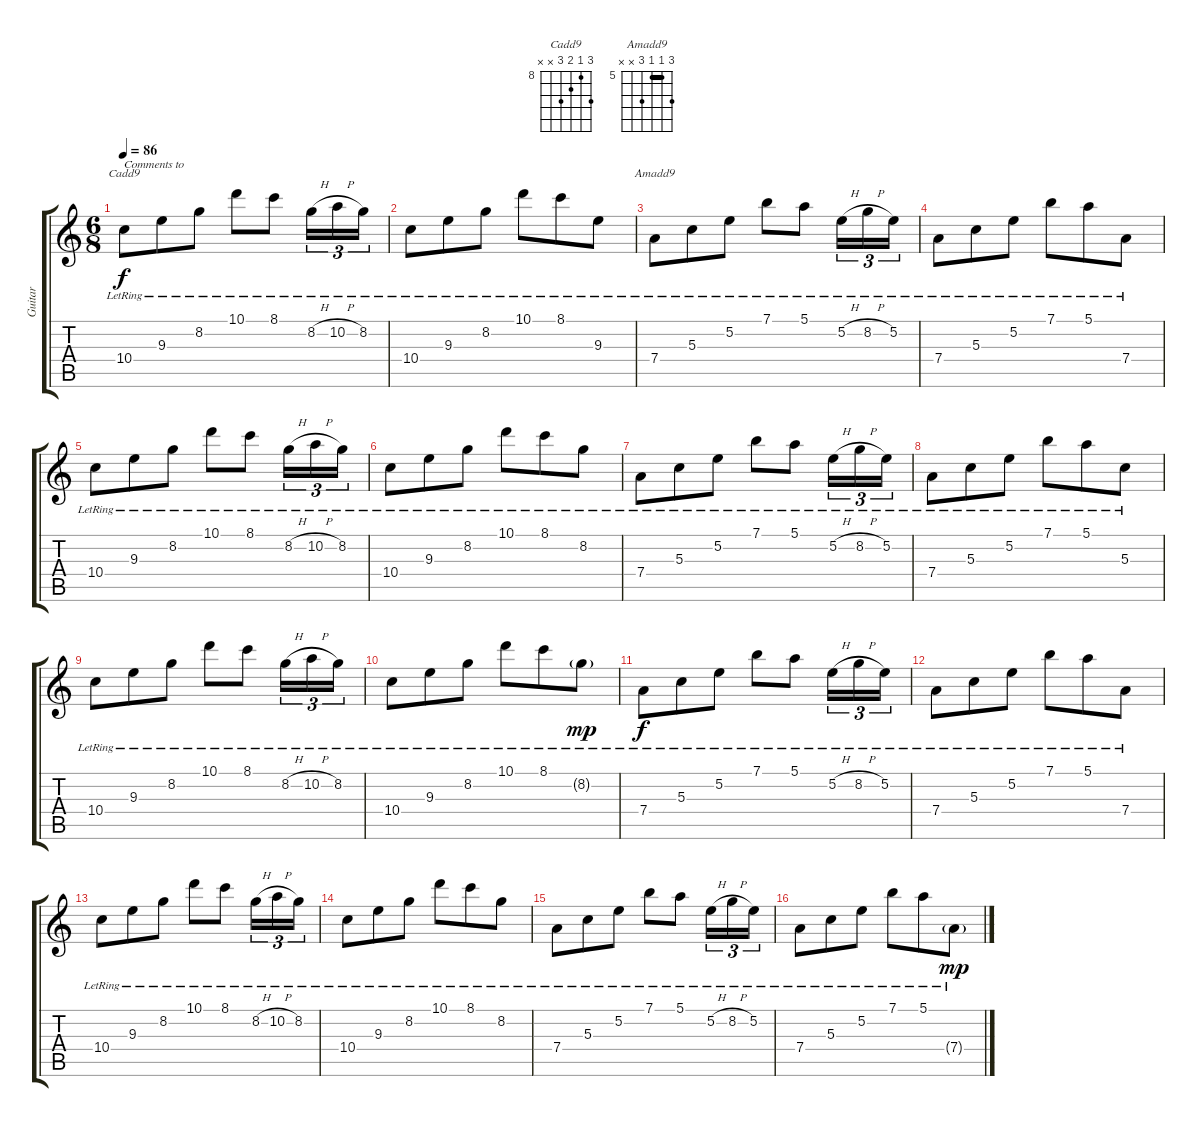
\track ("Guitar" "Guitar") {instrument electricguitarjazz}
\staff {score tabs}
\tuning (E4 B3 G3 D3 A2 E2) {hide}
\chord ("Cadd9" 10 8 9 10 x x) {firstfret 8 barre 8}
\chord ("Amadd9" 7 5 5 7 x x) {firstfret 5 barre 5}
\ts (6 8)
\tempo 86
\clef g2
\ks c
10.4{lr}.8{ch "Cadd9" txt "Comments to" dy f instrument electricguitarjazz} 9.3{lr}.8 8.2{lr}.8 10.1{lr}.8 8.1{lr}.8 8.2{h lr}.16{tu (3 2)} 10.2{h lr}.16{tu (3 2)} 8.2{lr}.16{tu (3 2)} |
10.4{lr}.8 9.3{lr}.8 8.2{lr}.8 10.1{lr}.8 8.1{lr}.8 9.3{lr}.8 |
7.4{lr}.8{ch "Amadd9"} 5.3{lr}.8 5.2{lr}.8 7.1{lr}.8 5.1{lr}.8 5.2{h lr}.16{tu (3 2)} 8.2{h lr}.16{tu (3 2)} 5.2{lr}.16{tu (3 2)} |
7.4{lr}.8 5.3{lr}.8 5.2{lr}.8 7.1{lr}.8 5.1{lr}.8 7.4{lr}.8 |
10.4{lr}.8 9.3{lr}.8 8.2{lr}.8 10.1{lr}.8 8.1{lr}.8 8.2{h lr}.16{tu (3 2)} 10.2{h lr}.16{tu (3 2)} 8.2{lr}.16{tu (3 2)} |
10.4{lr}.8 9.3{lr}.8 8.2{lr}.8 10.1{lr}.8 8.1{lr}.8 8.2{lr}.8 |
7.4{lr}.8 5.3{lr}.8 5.2{lr}.8 7.1{lr}.8 5.1{lr}.8 5.2{h lr}.16{tu (3 2)} 8.2{h lr}.16{tu (3 2)} 5.2{lr}.16{tu (3 2)} |
7.4{lr}.8 5.3{lr}.8 5.2{lr}.8 7.1{lr}.8 5.1{lr}.8 5.3{lr}.8 |
10.4{lr}.8 9.3{lr}.8 8.2{lr}.8 10.1{lr}.8 8.1{lr}.8 8.2{h lr}.16{tu (3 2)} 10.2{h lr}.16{tu (3 2)} 8.2{lr}.16{tu (3 2)} |
10.4{lr}.8 9.3{lr}.8 8.2{lr}.8 10.1{lr}.8 8.1{lr}.8 8.2{g lr}.8{dy mp} |
7.4{lr}.8{dy f} 5.3{lr}.8 5.2{lr}.8 7.1{lr}.8 5.1{lr}.8 5.2{h lr}.16{tu (3 2)} 8.2{h lr}.16{tu (3 2)} 5.2{lr}.16{tu (3 2)} |
7.4{lr}.8 5.3{lr}.8 5.2{lr}.8 7.1{lr}.8 5.1{lr}.8 7.4{lr}.8 |
10.4{lr}.8 9.3{lr}.8 8.2{lr}.8 10.1{lr}.8 8.1{lr}.8 8.2{h lr}.16{tu (3 2)} 10.2{h lr}.16{tu (3 2)} 8.2{lr}.16{tu (3 2)} |
10.4{lr}.8 9.3{lr}.8 8.2{lr}.8 10.1{lr}.8 8.1{lr}.8 8.2{lr}.8 |
7.4{lr}.8 5.3{lr}.8 5.2{lr}.8 7.1{lr}.8 5.1{lr}.8 5.2{h lr}.16{tu (3 2)} 8.2{h lr}.16{tu (3 2)} 5.2{lr}.16{tu (3 2)} |
7.4{lr}.8 5.3{lr}.8 5.2{lr}.8 7.1{lr}.8 5.1{lr}.8 7.4{g lr}.8{dy mp}
